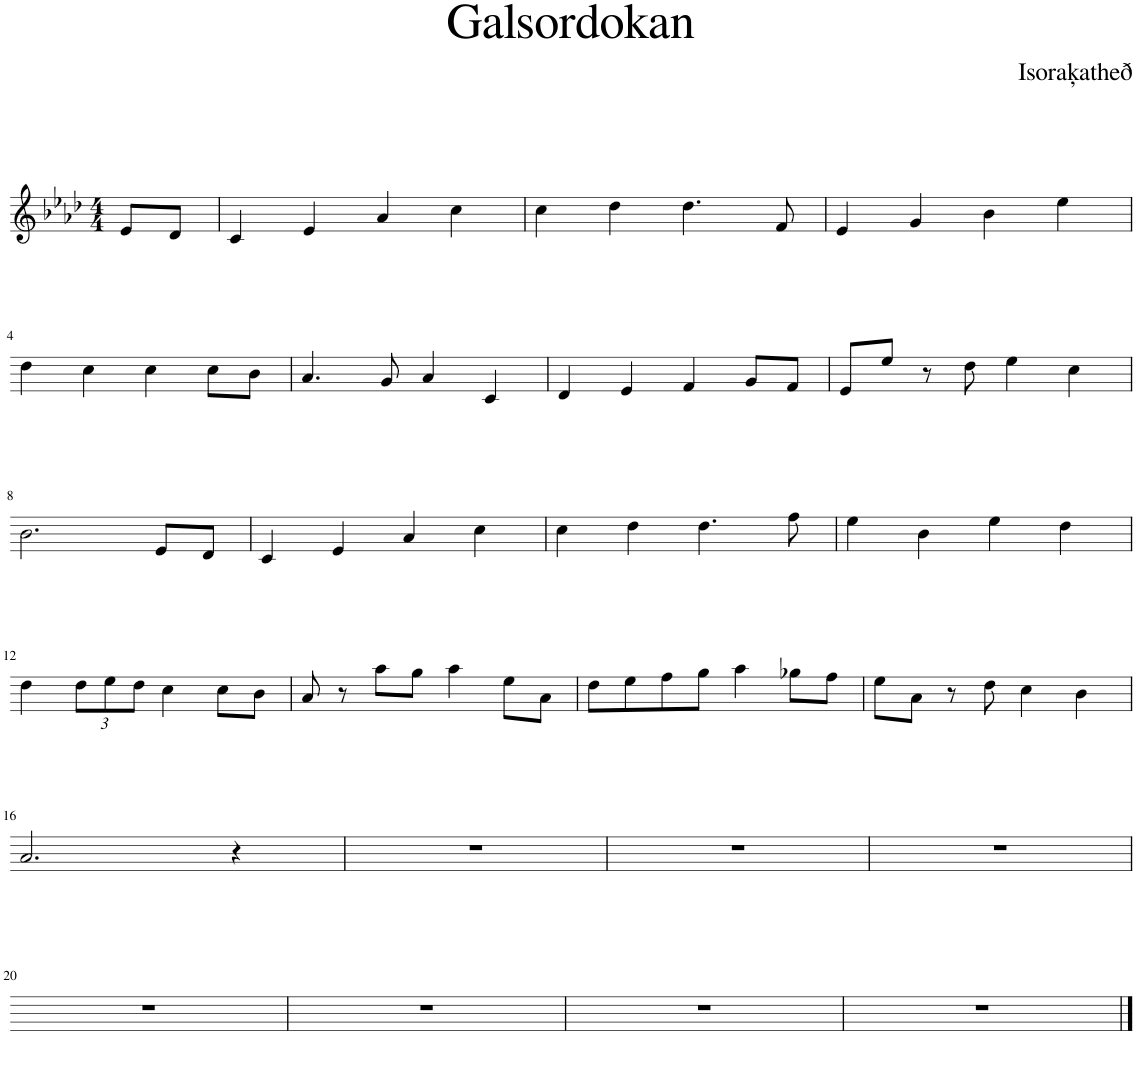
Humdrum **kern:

**kern
*part1
*staff1
*I"Violin
*I'Vln
*clefG2
*k[b-e-a-d-]
*M4/4
=
8e-/L
8d-/J
=1
4c/
4e-/
4a-/
4cc\
=2
4cc\
4dd-\
4.dd-\
8f/
=3
4e-/
4g/
4b-\
4ee-\
!!LO:LB:g=z
=4
4dd-\
4cc\
4cc\
8cc\L
8b-\J
=5
4.a-/
8g/
4a-/
4c/
=6
4d-/
4e-/
4f/
8g/L
8f/J
=7
8e-/L
8ee-/J
8r
8dd-\
4ee-\
4cc\
!!LO:LB:g=z
=8
2.b-\
8e-/L
8d-/J
=9
4c/
4e-/
4a-/
4cc\
=10
4cc\
4dd-\
4.dd-\
8ff\
=11
4ee-\
4b-\
4ee-\
4dd-\
!!LO:LB:g=z
=12
4dd-\
*Xbrackettup
12dd-\L
12ee-\
12dd-\J
4cc\
8cc\L
8b-\J
=13
8a-/
8r
8aa-\L
8gg\J
4aa-\
8ee-\L
8a-\J
=14
8dd-\L
8ee-\
8ff\
8gg\J
4aa-\
8gg-X\L
8ff\J
=15
8ee-\L
8a-\J
8r
8dd-\
4cc\
4b-\
!!LO:LB:g=z
=16
2.a-/
4r
=17
1r
=18
1r
=19
1r
!!LO:LB:g=z
=20
1r
=21
1r
=22
1r
=23
1r
==
*-
